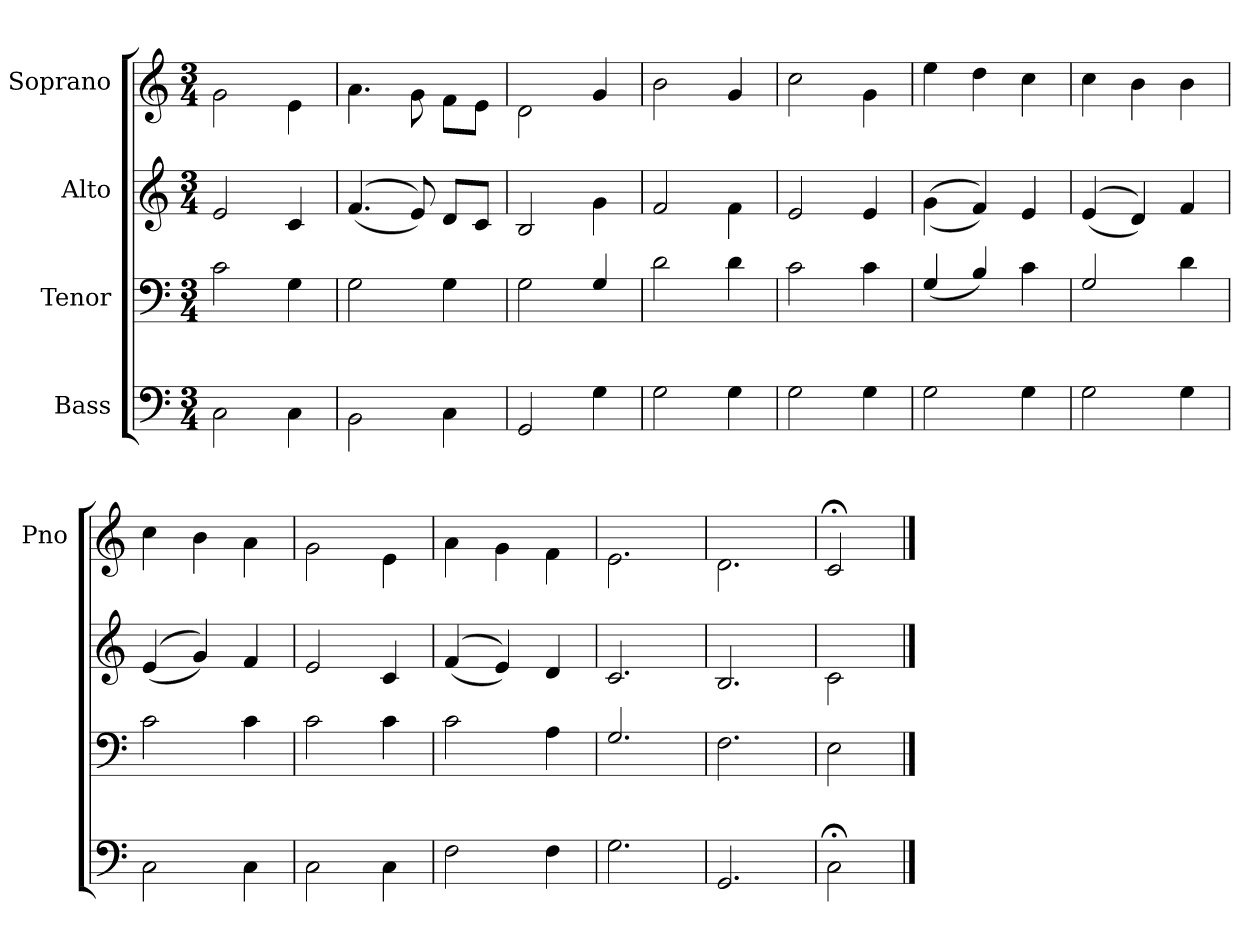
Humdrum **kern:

**kern	**kern	**kern	**kern
*part4	*part3	*part2	*part1
*staff4	*staff3	*staff2	*staff1
*I"Bass	*I"Tenor	*I"Alto	*I"Soprano
*	*	*	*I'Pno
*clefF4	*clefF4	*clefG2	*clefG2
*k[]	*k[]	*k[]	*k[]
*M3/4	*M3/4	*M3/4	*M3/4
=	=	=	=
2C\	2c\	2e/	2g\
4C\	4G\	4c/	4e\
=	=	=	=
2BB\	2G\	(>(<4.f/	4.a\
.	.	8e/))	8g\
4C\	4G\	8d/L	8f\L
.	.	8c/J	8e\J
=	=	=	=
2GG/	2G\	2B/	2d\
4G\	4G/	4g\	4g/
=	=	=	=
2G\	2d\	2f/	2b\
4G\	4d\	4f\	4g/
=	=	=	=
2G\	2c\	2e/	2cc\
4G\	4c\	4e/	4g\
=	=	=	=
2G\	(>4G/	(<(>4g\	4ee\
.	4B/)	4f/))	4dd\
4G\	4c\	4e/	4cc\
=	=	=	=
2G\	2G/	(>(<4e/	4cc\
.	.	4d/))	4b\
4G\	4d\	4f/	4b\
=	=	=	=
2C\	2c\	(>(<4e/	4cc\
.	.	4g/))	4b\
4C\	4c\	4f/	4a\
=	=	=	=
2C\	2c\	2e/	2g\
4C\	4c\	4c/	4e\
=	=	=	=
2F\	2c\	(>(<4f/	4a\
.	.	4e/))	4g\
4F\	4A\	4d/	4f\
=	=	=	=
2.G\	2.G/	2.c/	2.e\
=	=	=	=
2.GG/	2.F\	2.B/	2.d\
=	=	=	=
2C;\	2E\	2c\	2c;</
==	==	==	==
*-	*-	*-	*-
